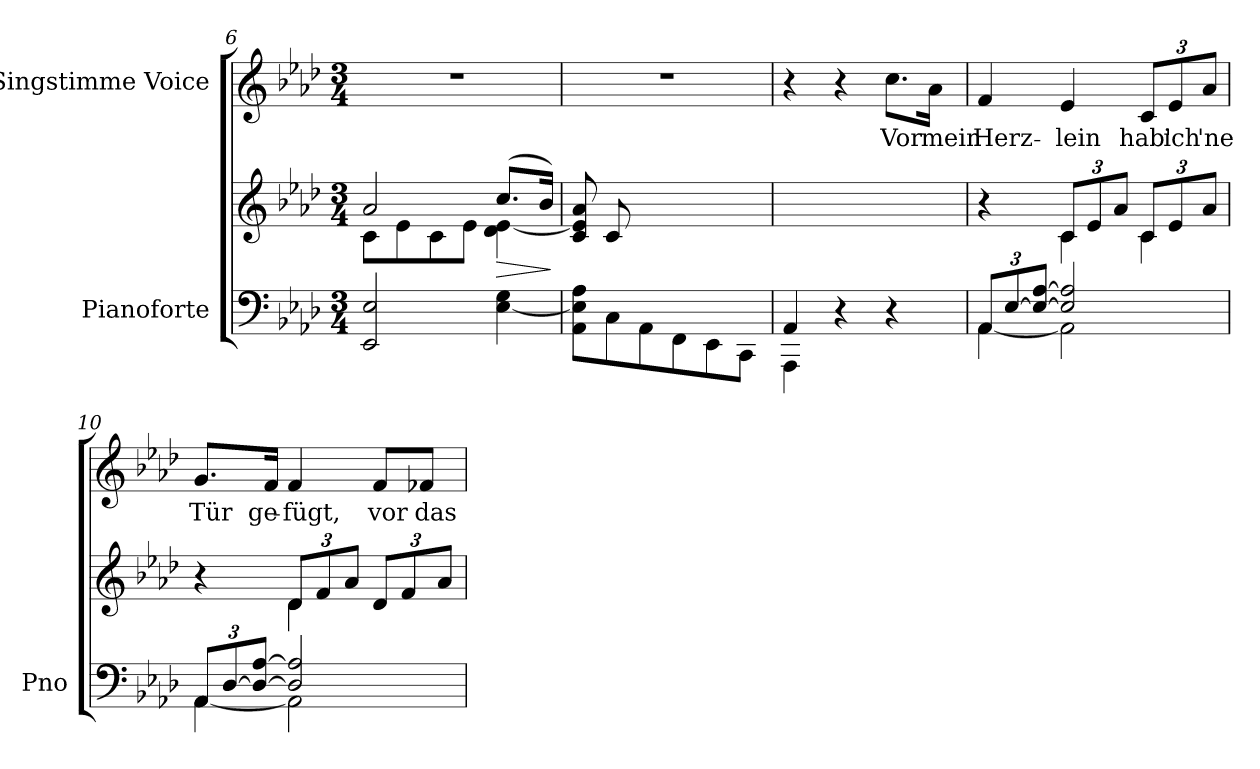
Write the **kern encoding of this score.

**kern	**kern	**dynam	**kern	**text
*part2	*part2	*part2	*part1	*part1
*staff3	*staff2	*staff2/3	*staff1	*staff1
*I"Pianoforte	*	*	*I"Singstimme Voice	*
*I'Pno	*	*	*	*
*clefF4	*clefG2	*	*clefG2	*
*k[b-e-a-d-]	*k[b-e-a-d-]	*	*k[b-e-a-d-]	*
*M3/4	*M3/4	*	*M3/4	*
=6	=6	=6	=6	=6
*	*^	*	*	*
2EE-/ 2E-/	2a-/	8c\L	.	2.r	.
.	.	8e-\	.	.	.
.	.	8c\	.	.	.
.	.	8e-\J	.	.	.
!	!	!	!LO:HP:b	!	!
[4E-\ 4G\	(>8.cc/L	4d-\ [4e-\	>	.	.
.	16b-/Jk)	.	.	.	.
*	*v	*v	*	*	*
.	.	]	.	.
=7	=7	=7	=7	=7
*^	*	*	*	*
4ryy	8AA-\ 8E-\] 8A-\L	8c/ 8e-/] 8a-/L	.	2.r	.
.	8C\	8c/	.	.	.
8A-/	8AA-\	2ryy	.	.	.
8F/	8FF\	.	.	.	.
8E-/	8EE-\	.	.	.	.
8C/J	8CC\J	.	.	.	.
!!LO:LB:g=z
=8	=8	=8	=8	=8	=8
4AA-/	4AAA-\	4ryy	.	4r	.
2ryy	4r	4ryy	.	4r	.
!	!	!	!	!	!LO:LY:b
.	4r	4ryy	.	8.cc\L	Vor
!	!	!	!	!	!LO:LY:b
.	.	.	.	16a-\Jk	mein
=9	=9	=9	=9	=9	=9
*Xbrackettup	*	*	*	*	*
*	*	*^	*	*	*
!	!	!	!	!	!	!LO:LY:b
12AA-/L	[4AA-\	4r	4ryy	.	4f/	Herz-
[12E-/	.	.	.	.	.	.
12E-/_ [12A-/J	.	.	.	.	.	.
!	!	!	!	!	!	!LO:LY:b
2E-/] 2A-/]	2AA-\]	12c/L	4c\	.	4e-/	-lein
.	.	12e-/	.	.	.	.
.	.	12a-/J	.	.	.	.
*	*	*Xbrackettup	*	*	*	*
!	!	!	!	!	!	!LO:LY:b
.	.	12c/L	4c\	.	12c/L	hab'
!	!	!	!	!	!	!LO:LY:b
.	.	12e-/	.	.	12e-/	ich
!	!	!	!	!	!	!LO:LY:b
.	.	12a-/J	.	.	12a-/J	'ne
=10	=10	=10	=10	=10	=10	=10
!	!	!	!	!	!	!LO:LY:b
12AA-/L	[4AA-\	4r	4ryy	.	8.g/L	Tür
[12D-/	.	.	.	.	.	.
12D-/_ [12A-/J	.	.	.	.	.	.
!	!	!	!	!	!	!LO:LY:b
.	.	.	.	.	16f/Jk	ge-
*	*	*brackettup	*	*	*	*
!	!	!	!	!	!	!LO:LY:b
2D-/] 2A-/]	2AA-\]	12d-/L	4d-\	.	4f/	-fügt,
.	.	12f/	.	.	.	.
.	.	12a-/J	.	.	.	.
*	*	*Xbrackettup	*	*	*	*
!	!	!	!	!	!	!LO:LY:b
.	.	12d-/L	4d-/yy	.	8f/L	vor
.	.	12f/	.	.	.	.
!	!	!	!	!	!	!LO:LY:b
.	.	.	.	.	8f-X/J	das
.	.	12a-/J	.	.	.	.
*v	*v	*	*	*	*	*
*	*v	*v	*	*	*
=	=	=	=	=
*-	*-	*-	*-	*-
